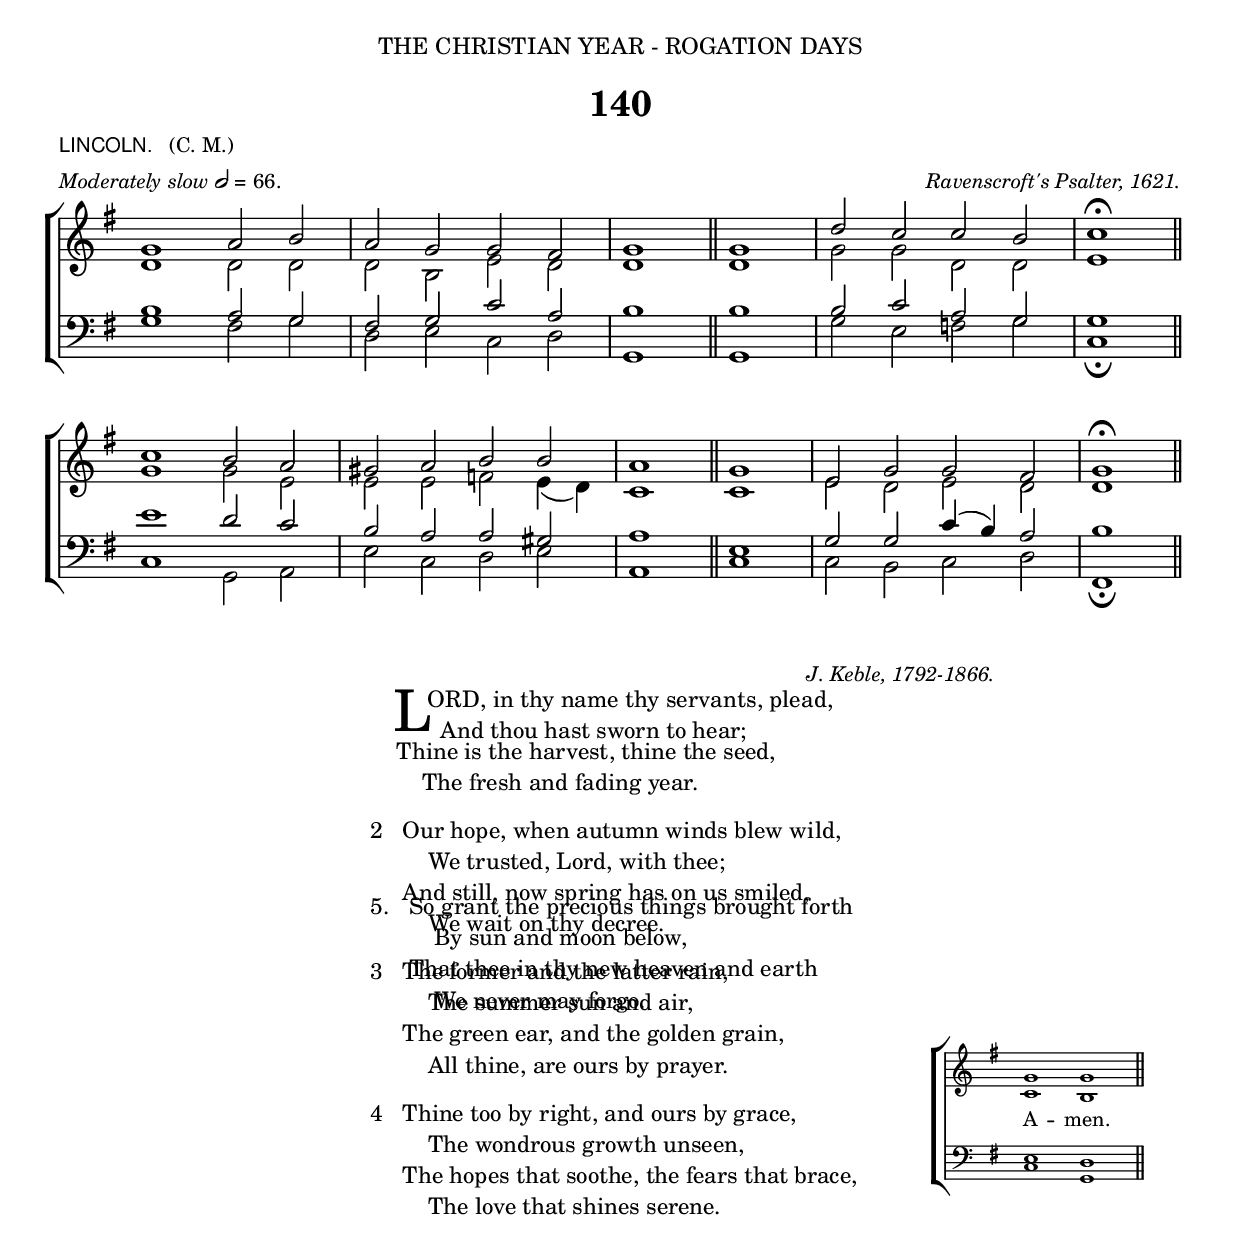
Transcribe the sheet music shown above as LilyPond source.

%%%% 228.png
%%%% Hymn 140 Lincoln. Lord, in thy name thy servants plead
%%%% Rev 1

\version "2.10"
\header {
  dedication = \markup { \center-align { "THE CHRISTIAN YEAR - ROGATION DAYS"
	\hspace #0.1 }}	
	
  title = "140"
  
  poet = \markup { \small {  \line { \sans { \smallCaps "LINCOLN."} \hspace #1 \roman {"(C. M.)"}} }}
  
  meter = \markup { \small { \italic {Moderately slow} \general-align #Y #DOWN \note #"2" #0.5 = 66.} }
  
  arranger = \markup { \small \italic "Ravenscroft's Psalter, 1621." }
  
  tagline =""
}

%%%%%%%%%%%%%%%%%%%%%%%%%%% Macros

%%% macro to cope with a partial measure in the middle of a piece.
%%% Manual does not recommend using \partial in the middle of a piece.
%%% In this case, the macro specifies that 0 of 1/2 notes in a 4/2 measure have past,
%%% hence we are restarting at the beginning of a measure, and the previous partial measure is 
%%% considered complete
startmeasure =  \set Score.measurePosition = #(ly:make-moment 0 2)
	      
%%%%%%%%%%%%%%%%%%%%%%%%%%% End of macro definitions

%%% SATB voices

global = {
  \time 4/2
  \key g \major
  \set Staff.midiInstrument = "church organ"
}

soprano = \relative c' {  
  \startmeasure g'1 a2 b | a g g fis | g1 \bar "||" g | d'2 c c b | c1^\fermata \bar "||" \break
  \startmeasure c1 b2 a | gis a b b | a1 \bar "||" g | e2 g g fis | g1^\fermata \bar "||"
} 
   
alto = \relative c' {  
  d1 d2 d | d b e d | d1 \bar "||" d | g2 g d d | e1 \bar "||" \break
  g1 g2 e | e e f e4( d) | c1 \bar "||" c | e2 d e d | d1 \bar "||"
}

tenor = \relative c {\clef bass 
  b'1 a2 g | fis g c a | b1 \bar "||" b | b2 c a g | g1 \bar "||"
  e'1 d2 c | b a a gis | a1 \bar "||" e | g2 g c4( b) a2 | b1 \bar "||"
}

bass = \relative c {\clef bass 
  g'1 fis2 g | d e c d | g,1 \bar "||" g1 | g'2 e f g | c,1 _\fermata \bar "||" 
  c1 g2 a | e' c d e | a,1 \bar "||" c1 | c2 b c d | fis,1_\fermata \bar "||"}

#(ly:set-option 'point-and-click #f)

\paper {
  #(set-paper-size "a4")
%  annotate-spacing = ##t
  print-page-number = ##f
  ragged-last-bottom = ##t
  ragged-bottom = ##t
}

\book{

%%% Score block	

\score{
\new ChoirStaff	
<<
	\context Staff = upper << 
	\context Voice = sopranos { \voiceOne \global \soprano }
	\context Voice = altos    { \voiceTwo \global \alto }
	                      >>
	\context Staff = lower <<
	\context Voice = tenors { \voiceOne \global \tenor }
	\context Voice = basses { \voiceTwo \global \bass }
			        >>
>>
\layout {
		indent=0
		\context { \Score \remove "Bar_number_engraver" }
		\context { \Staff \remove "Time_signature_engraver" }
		\context { \Score \remove "Mark_engraver"  }
                \context { \Staff \consists "Mark_engraver"  }
	} %% close layout

\midi { \context { \Score tempoWholesPerMinute = #(ly:make-moment 66 2)}} 	
	
} %%% Score bracket

%%% Lyric Attribution 

\markup { \small { \hspace #72 \italic "J. Keble, 1792-1866." } }
 
%%% Main lyric block

\markup { \hspace #30 %%add space as necc. to center the column
          \column { %%% one super column for the entire block of lyrics
	                 \column { %%verse 1 is a column of 2 lines  
	                  \line { \hspace #2.2 \column { \lower #2.4 \fontsize #8 "L" }   %%Drop Cap goes here
				  \hspace #-1.0    %% adjust this if other letters are too far from Drop Cap
				  \column  { \raise #0.0 "ORD, in thy name thy servants, plead,"
			                                "  And thou hast sworn to hear;" } }  
	                  \line {  \hspace #2.5  %%adjust hspace until this line left edge is flush with Drop Cap
				   \lower  #1.56  %%adjust this until the line spacing looks right
				   \column {   
					   "Thine is the harvest, thine the seed,"
					   "    The fresh and fading year."
					   "      " %%% add vertical spacing between verses
			  		}} 
			         } %%% finish verse 1	
           		\line { "2  "
			   \column {	     
				   "Our hope, when autumn winds blew wild,"
				   "    We trusted, Lord, with thee;"
				   "And still, now spring has on us smiled,"
				   "    We wait on thy decree."
				   "      " %%% add vertical spacing between verses
			}}
           		\line { "3  "
			   \column {	     
				   "The former and the latter rain,"
				   "    The summer sun and air,"
				   "The green ear, and the golden grain,"
				   "    All thine, are ours by prayer."
				   "      " %%% add vertical spacing between verses
			}}
           		\line { "4  "
			   \column {	     
				   "Thine too by right, and ours by grace,"
				   "    The wondrous growth unseen,"
				   "The hopes that soothe, the fears that brace,"
				   "    The love that shines serene."
			}}
    }	%%% end super column  
}	


%%% fake score block to occupy space and force a pagebreak.  Can't think of a better way of doing this.
\score{
	{s4 }
\header { breakbefore = ##f piece = ##f opus = ##f tagline = ##f }
\layout{	
	\context { \Staff
		\remove Time_signature_engraver
		\remove Key_engraver
		\remove Clef_engraver
		\remove Staff_symbol_engraver
}}}


%%% second page
%%% continuation of  lyrics

\markup { \hspace #30   %%add space as necc. to center the column
          \column { 
			\hspace #1 
           		\line { "5.  "
			   \column {	     
				   "So grant the precious things brought forth"
				   "    By sun and moon below,"
				   "That thee in thy new heaven and earth"
				   "    We never may forgo."
			}} 

	  }
} %%% lyric markup bracket

%%% Amen score block
\score{
  \new ChoirStaff
   <<
        \context Staff = upper \with { fontSize = #-3  \override StaffSymbol #'staff-space = #(magstep -2) }  
	                      << 
	\context Voice = "sopranos" { \relative c' { \clef treble \global \voiceOne g'1 g \bar "||" }}
	\context Voice = "altos"    { \relative c' { \clef treble \global \voiceTwo c1 b \bar "||" }}
	                      >>
			  
	\context Lyrics \lyricsto "altos" {\override LyricText #'font-size = #-1  A -- men. }
	
	\context Staff = lower \with { fontSize = #-3  \override StaffSymbol #'staff-space = #(magstep -2) }  
	                       << 
	\context Voice = "tenors" { \relative c { \clef bass \global \voiceThree e1 d \bar "||" }}
	\context Voice = "basses" { \relative c { \clef bass \global \voiceFour  c1 g \bar "||" }}
			        >> 
  >>			      
\header { breakbefore = ##f piece = " " opus = " " }

\layout { 
      \context { \Score timing = ##f }
	ragged-right = ##t
	indent = 15\cm
	\context { \Staff \remove Time_signature_engraver }

       } %% close layout

%%% Amen Midi

\midi { \context { \Score tempoWholesPerMinute = #(ly:make-moment 66 2) }} 

}
	
%%% alternative hymns also suitable

\markup {\hspace #36 \column {
	\line{ \hspace #2 \italic "The following are also suitable:"}
	\hspace #0.1 
	\small {
		"  75  Jesu, Lord of life and glory."
		"384  Eternal Ruler of the ceaseless round."
		"423  Judge eternal, throned in splendour."
		"447  O God of Bethel, by whose hand."
		"475  Rejoice, O land, in God thy might."
		"492  The Lord will come and not be slow."
		"558  God of our fathers."
		"650  Litany for Rogationtide."
		"651  Litany of the Church." 
	
	}
}} 

} %%% book bracket
